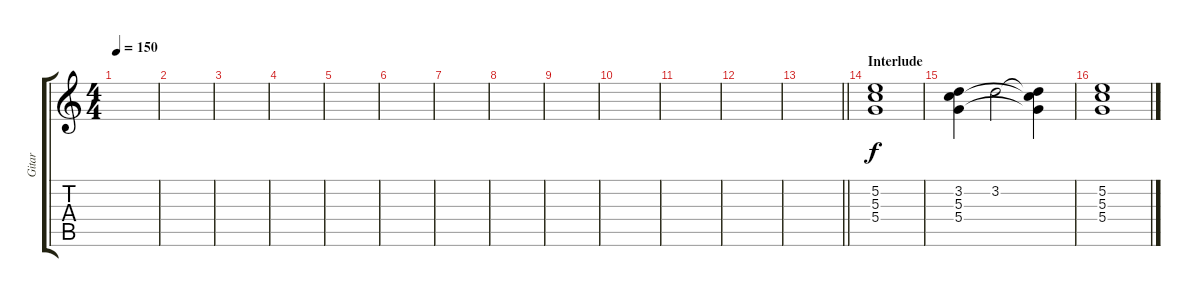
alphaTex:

\track ("Gitar" "Gitar") {instrument electricguitarclean}
\staff {score tabs}
\tuning (E4 B3 G3 D3 A2 D2) {hide}
\ts (4 4)
\tempo 150
\clef g2
\ks c
|
|
|
|
|
|
|
|
|
|
|
|
\barLineRight lightlight
|
\section ("" "Interlude")
(5.2 5.3 5.4).1 |
(3.2 5.3 5.4).4 3.2.2 (3.2{t} 5.3{t} 5.4{t}).4 |
(5.2 5.3 5.4).1
